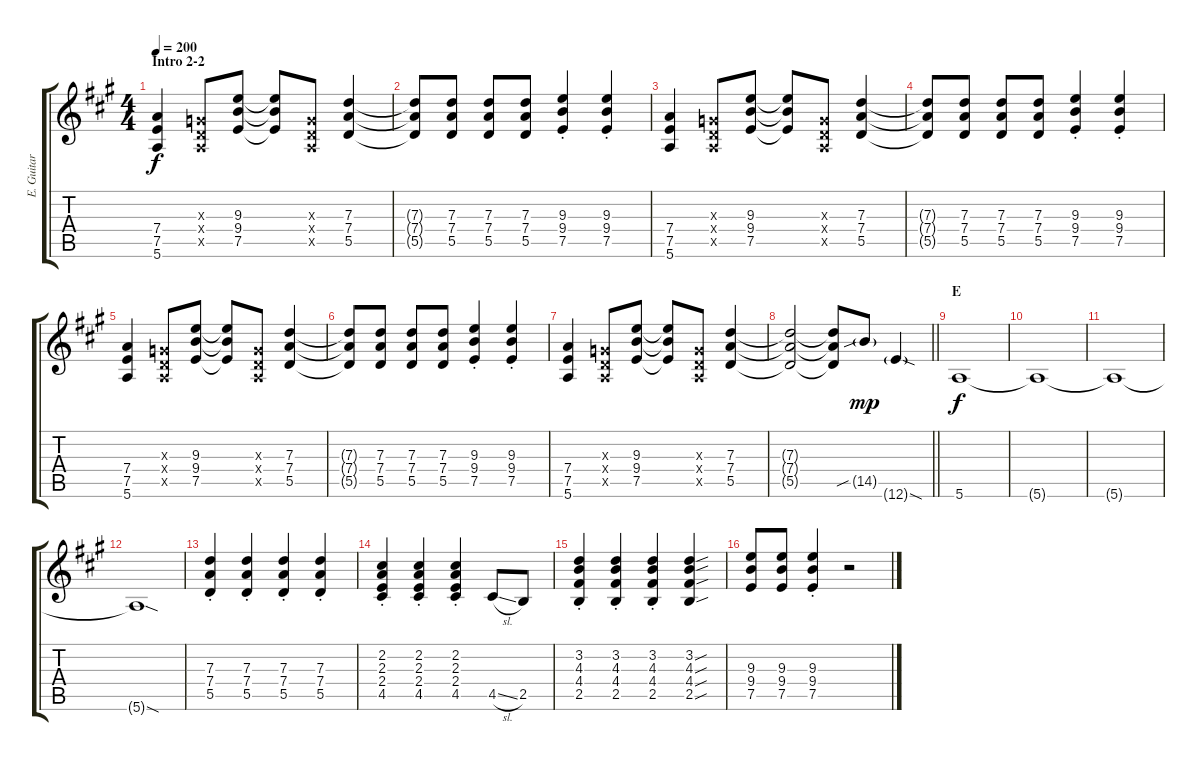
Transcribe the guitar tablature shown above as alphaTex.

\track ("E. Guitar III" "E. Guitar ") {instrument overdrivenguitar}
\staff {score tabs}
\tuning (E4 B3 G3 D3 A2 E2) {hide}
\ts (4 4)
\section ("" "Intro 2-2")
\tempo 200
\clef g2
\ks a
(7.4 7.5 5.6).4{dy f} (0.3{x} 0.4{x} 0.5{x}).8 (9.3 9.4 7.5).8 (9.3{t} 9.4{t} 7.5{t}).8 (0.3{x} 0.4{x} 0.5{x}).8 (7.3 7.4 5.5).4 |
(7.3{t} 7.4{t} 5.5{t}).8 (7.3 7.4 5.5).8 (7.3 7.4 5.5).8 (7.3 7.4 5.5).8 (9.3{st} 9.4{st} 7.5{st}).4 (9.3{st} 9.4{st} 7.5{st}).4 |
(7.4 7.5 5.6).4 (0.3{x} 0.4{x} 0.5{x}).8 (9.3 9.4 7.5).8 (9.3{t} 9.4{t} 7.5{t}).8 (0.3{x} 0.4{x} 0.5{x}).8 (7.3 7.4 5.5).4 |
(7.3{t} 7.4{t} 5.5{t}).8 (7.3 7.4 5.5).8 (7.3 7.4 5.5).8 (7.3 7.4 5.5).8 (9.3{st} 9.4{st} 7.5{st}).4 (9.3{st} 9.4{st} 7.5{st}).4 |
(7.4 7.5 5.6).4 (0.3{x} 0.4{x} 0.5{x}).8 (9.3 9.4 7.5).8 (9.3{t} 9.4{t} 7.5{t}).8 (0.3{x} 0.4{x} 0.5{x}).8 (7.3 7.4 5.5).4 |
(7.3{t} 7.4{t} 5.5{t}).8 (7.3 7.4 5.5).8 (7.3 7.4 5.5).8 (7.3 7.4 5.5).8 (9.3{st} 9.4{st} 7.5{st}).4 (9.3{st} 9.4{st} 7.5{st}).4 |
(7.4 7.5 5.6).4 (0.3{x} 0.4{x} 0.5{x}).8 (9.3 9.4 7.5).8 (9.3{t} 9.4{t} 7.5{t}).8 (0.3{x} 0.4{x} 0.5{x}).8 (7.3 7.4 5.5).4 |
\barLineRight lightlight
(7.3{t} 7.4{t} 5.5{t}).2 (7.3{t} 7.4{t} 5.5{t}).8 14.5{sib g}.8{dy mp} 12.6{sod g}.4 |
\section ("" "E")
5.6.1{dy f} |
5.6{t}.1 |
5.6{t}.1 |
5.6{sod t}.1 |
(7.3{st} 7.4{st} 5.5{st}).4 (7.3{st} 7.4{st} 5.5{st}).4 (7.3{st} 7.4{st} 5.5{st}).4 (7.3{st} 7.4{st} 5.5{st}).4 |
(2.2{st} 2.3{st} 2.4{st} 4.5{st}).4 (2.2{st} 2.3{st} 2.4{st} 4.5{st}).4 (2.2{st} 2.3{st} 2.4{st} 4.5{st}).4 4.5{sl}.8 2.5.8 |
(3.2{st} 4.3{st} 4.4{st} 2.5{st}).4 (3.2{st} 4.3{st} 4.4{st} 2.5{st}).4 (3.2{st} 4.3{st} 4.4{st} 2.5{st}).4 (3.2{sou} 4.3{sou} 4.4{sou} 2.5{sou}).4 |
(9.3 9.4 7.5).8 (9.3 9.4 7.5).8 (9.3{st} 9.4{st} 7.5{st}).4 r.2
